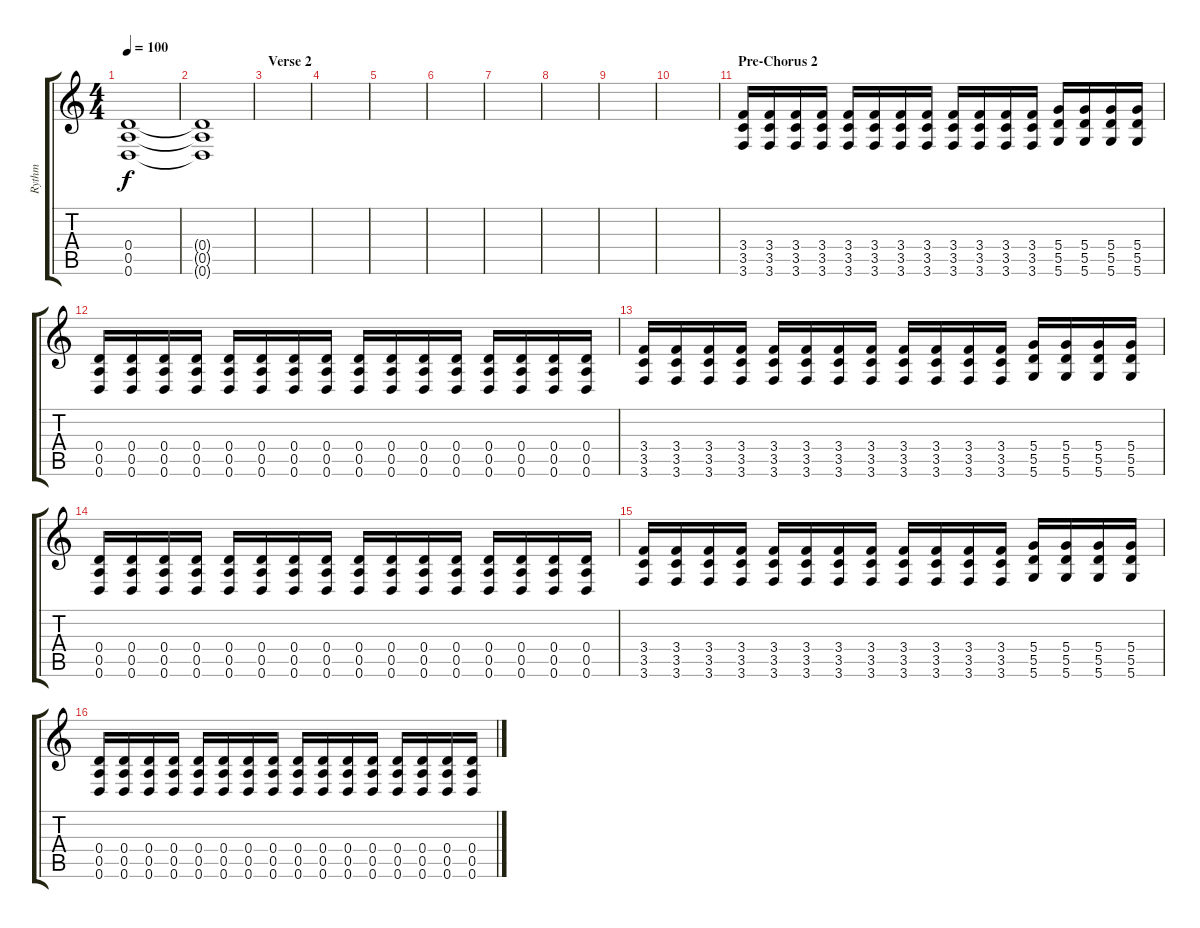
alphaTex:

\track ("Rythm" "Rythm") {instrument overdrivenguitar}
\staff {score tabs}
\tuning (E4 B3 G3 D3 A2 D2) {hide}
\ts (4 4)
\tempo 100
\clef g2
\ks c
(0.4{t} 0.5{t} 0.6{t}).1{dy f} |
(0.4{t} 0.5{t} 0.6{t}).1 |
\section ("" "Verse 2")
|
|
|
|
|
|
|
|
\section ("" "Pre-Chorus 2")
(3.4 3.5 3.6).16 (3.4 3.5 3.6).16 (3.4 3.5 3.6).16 (3.4 3.5 3.6).16 (3.4 3.5 3.6).16 (3.4 3.5 3.6).16 (3.4 3.5 3.6).16 (3.4 3.5 3.6).16 (3.4 3.5 3.6).16 (3.4 3.5 3.6).16 (3.4 3.5 3.6).16 (3.4 3.5 3.6).16 (5.4 5.5 5.6).16 (5.4 5.5 5.6).16 (5.4 5.5 5.6).16 (5.4 5.5 5.6).16 |
(0.4 0.5 0.6).16 (0.4 0.5 0.6).16 (0.4 0.5 0.6).16 (0.4 0.5 0.6).16 (0.4 0.5 0.6).16 (0.4 0.5 0.6).16 (0.4 0.5 0.6).16 (0.4 0.5 0.6).16 (0.4 0.5 0.6).16 (0.4 0.5 0.6).16 (0.4 0.5 0.6).16 (0.4 0.5 0.6).16 (0.4 0.5 0.6).16 (0.4 0.5 0.6).16 (0.4 0.5 0.6).16 (0.4 0.5 0.6).16 |
(3.4 3.5 3.6).16 (3.4 3.5 3.6).16 (3.4 3.5 3.6).16 (3.4 3.5 3.6).16 (3.4 3.5 3.6).16 (3.4 3.5 3.6).16 (3.4 3.5 3.6).16 (3.4 3.5 3.6).16 (3.4 3.5 3.6).16 (3.4 3.5 3.6).16 (3.4 3.5 3.6).16 (3.4 3.5 3.6).16 (5.4 5.5 5.6).16 (5.4 5.5 5.6).16 (5.4 5.5 5.6).16 (5.4 5.5 5.6).16 |
(0.4 0.5 0.6).16 (0.4 0.5 0.6).16 (0.4 0.5 0.6).16 (0.4 0.5 0.6).16 (0.4 0.5 0.6).16 (0.4 0.5 0.6).16 (0.4 0.5 0.6).16 (0.4 0.5 0.6).16 (0.4 0.5 0.6).16 (0.4 0.5 0.6).16 (0.4 0.5 0.6).16 (0.4 0.5 0.6).16 (0.4 0.5 0.6).16 (0.4 0.5 0.6).16 (0.4 0.5 0.6).16 (0.4 0.5 0.6).16 |
(3.4 3.5 3.6).16 (3.4 3.5 3.6).16 (3.4 3.5 3.6).16 (3.4 3.5 3.6).16 (3.4 3.5 3.6).16 (3.4 3.5 3.6).16 (3.4 3.5 3.6).16 (3.4 3.5 3.6).16 (3.4 3.5 3.6).16 (3.4 3.5 3.6).16 (3.4 3.5 3.6).16 (3.4 3.5 3.6).16 (5.4 5.5 5.6).16 (5.4 5.5 5.6).16 (5.4 5.5 5.6).16 (5.4 5.5 5.6).16 |
(0.4 0.5 0.6).16 (0.4 0.5 0.6).16 (0.4 0.5 0.6).16 (0.4 0.5 0.6).16 (0.4 0.5 0.6).16 (0.4 0.5 0.6).16 (0.4 0.5 0.6).16 (0.4 0.5 0.6).16 (0.4 0.5 0.6).16 (0.4 0.5 0.6).16 (0.4 0.5 0.6).16 (0.4 0.5 0.6).16 (0.4 0.5 0.6).16 (0.4 0.5 0.6).16 (0.4 0.5 0.6).16 (0.4 0.5 0.6).16
